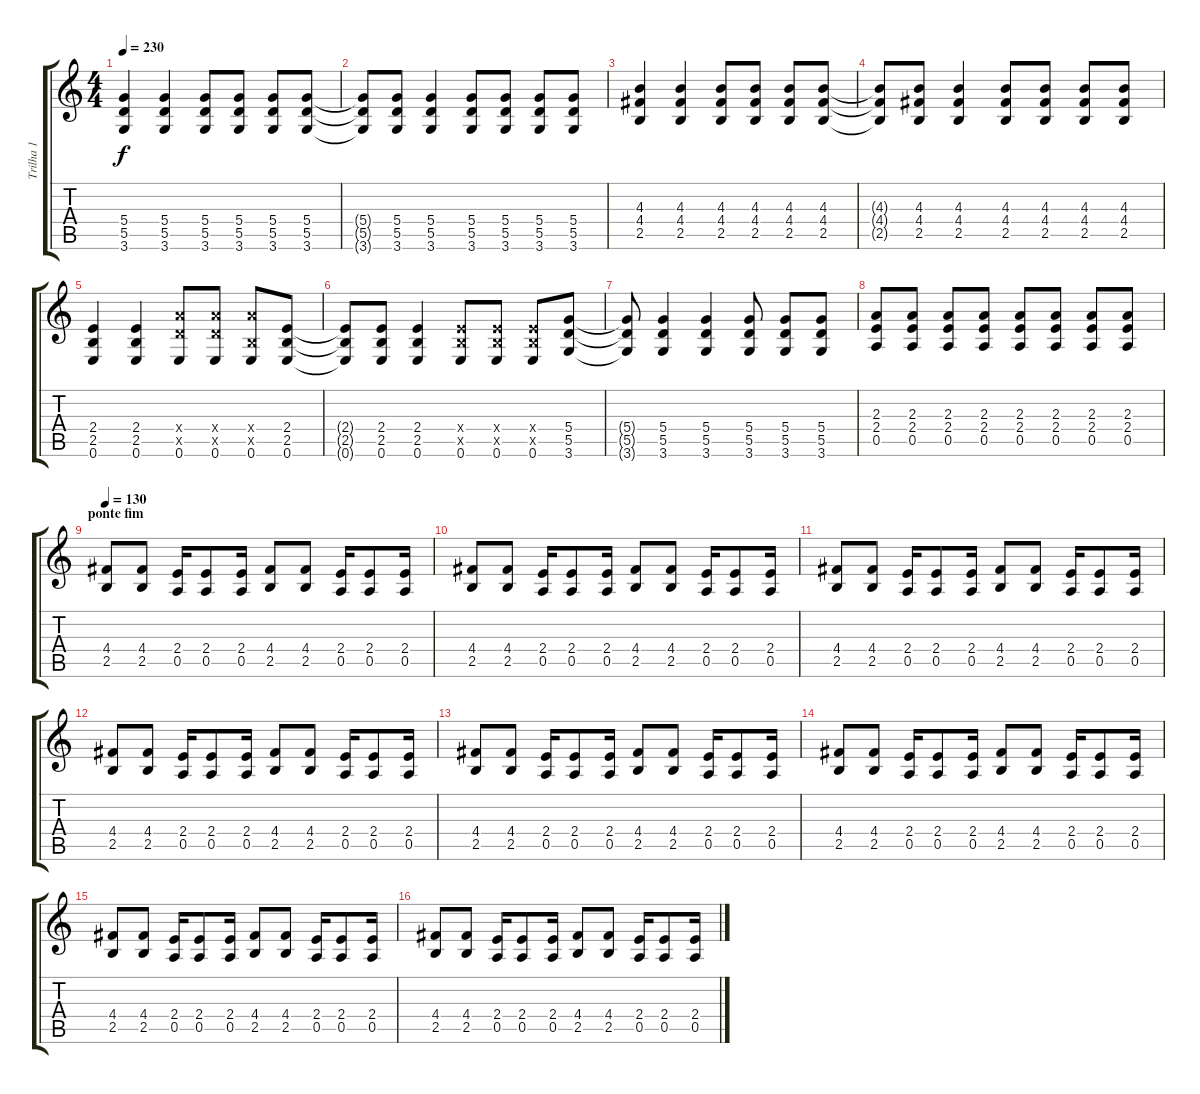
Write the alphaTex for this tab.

\track ("Trilha 1" "Trilha 1") {instrument distortionguitar}
\staff {score tabs}
\tuning (E4 B3 G3 D3 A2 E2) {hide}
\ts (4 4)
\tempo 230
\clef g2
\ks c
(5.4 5.5 3.6).4{dy f} (5.4 5.5 3.6).4 (5.4 5.5 3.6).8 (5.4 5.5 3.6).8 (5.4 5.5 3.6).8 (5.4 5.5 3.6).8 |
(5.4{t} 5.5{t} 3.6{t}).8 (5.4 5.5 3.6).8 (5.4 5.5 3.6).4 (5.4 5.5 3.6).8 (5.4 5.5 3.6).8 (5.4 5.5 3.6).8 (5.4 5.5 3.6).8 |
(4.3 4.4 2.5).4 (4.3 4.4 2.5).4 (4.3 4.4 2.5).8 (4.3 4.4 2.5).8 (4.3 4.4 2.5).8 (4.3 4.4 2.5).8 |
(4.3{t} 4.4{t} 2.5{t}).8 (4.3 4.4 2.5).8 (4.3 4.4 2.5).4 (4.3 4.4 2.5).8 (4.3 4.4 2.5).8 (4.3 4.4 2.5).8 (4.3 4.4 2.5).8 |
(2.4 2.5 0.6).4 (2.4 2.5 0.6).4 (7.4{x} 5.5{x} 0.6).8 (7.4{x} 5.5{x} 0.6).8 (7.4{x} 2.5{x} 0.6).8 (2.4 2.5 0.6).8 |
(2.4{t} 2.5{t} 0.6{t}).8 (2.4 2.5 0.6).8 (2.4 2.5 0.6).4 (2.4{x} 2.5{x} 0.6).8 (2.4{x} 2.5{x} 0.6).8 (2.4{x} 2.5{x} 0.6).8 (5.4 5.5 3.6).8 |
(5.4{t} 5.5{t} 3.6{t}).8 (5.4 5.5 3.6).4 (5.4 5.5 3.6).4 (5.4 5.5 3.6).8 (5.4 5.5 3.6).8 (5.4 5.5 3.6).8 |
(2.3 2.4 0.5).8 (2.3 2.4 0.5).8 (2.3 2.4 0.5).8 (2.3 2.4 0.5).8 (2.3 2.4 0.5).8 (2.3 2.4 0.5).8 (2.3 2.4 0.5).8 (2.3 2.4 0.5).8 |
\section ("" "ponte fim")
\tempo 130
(4.4 2.5).8{instrument electricguitarmuted} (4.4 2.5).8 (2.4 0.5).16 (2.4 0.5).8 (2.4 0.5).16 (4.4 2.5).8 (4.4 2.5).8 (2.4 0.5).16 (2.4 0.5).8 (2.4 0.5).16 |
(4.4 2.5).8 (4.4 2.5).8 (2.4 0.5).16 (2.4 0.5).8 (2.4 0.5).16 (4.4 2.5).8 (4.4 2.5).8 (2.4 0.5).16 (2.4 0.5).8 (2.4 0.5).16 |
(4.4 2.5).8 (4.4 2.5).8 (2.4 0.5).16 (2.4 0.5).8 (2.4 0.5).16 (4.4 2.5).8 (4.4 2.5).8 (2.4 0.5).16 (2.4 0.5).8 (2.4 0.5).16 |
(4.4 2.5).8 (4.4 2.5).8 (2.4 0.5).16 (2.4 0.5).8 (2.4 0.5).16 (4.4 2.5).8 (4.4 2.5).8 (2.4 0.5).16 (2.4 0.5).8 (2.4 0.5).16 |
(4.4 2.5).8 (4.4 2.5).8 (2.4 0.5).16 (2.4 0.5).8 (2.4 0.5).16 (4.4 2.5).8 (4.4 2.5).8 (2.4 0.5).16 (2.4 0.5).8 (2.4 0.5).16 |
(4.4 2.5).8 (4.4 2.5).8 (2.4 0.5).16 (2.4 0.5).8 (2.4 0.5).16 (4.4 2.5).8 (4.4 2.5).8 (2.4 0.5).16 (2.4 0.5).8 (2.4 0.5).16 |
(4.4 2.5).8 (4.4 2.5).8 (2.4 0.5).16 (2.4 0.5).8 (2.4 0.5).16 (4.4 2.5).8 (4.4 2.5).8 (2.4 0.5).16 (2.4 0.5).8 (2.4 0.5).16 |
(4.4 2.5).8 (4.4 2.5).8 (2.4 0.5).16 (2.4 0.5).8 (2.4 0.5).16 (4.4 2.5).8 (4.4 2.5).8 (2.4 0.5).16 (2.4 0.5).8 (2.4 0.5).16
